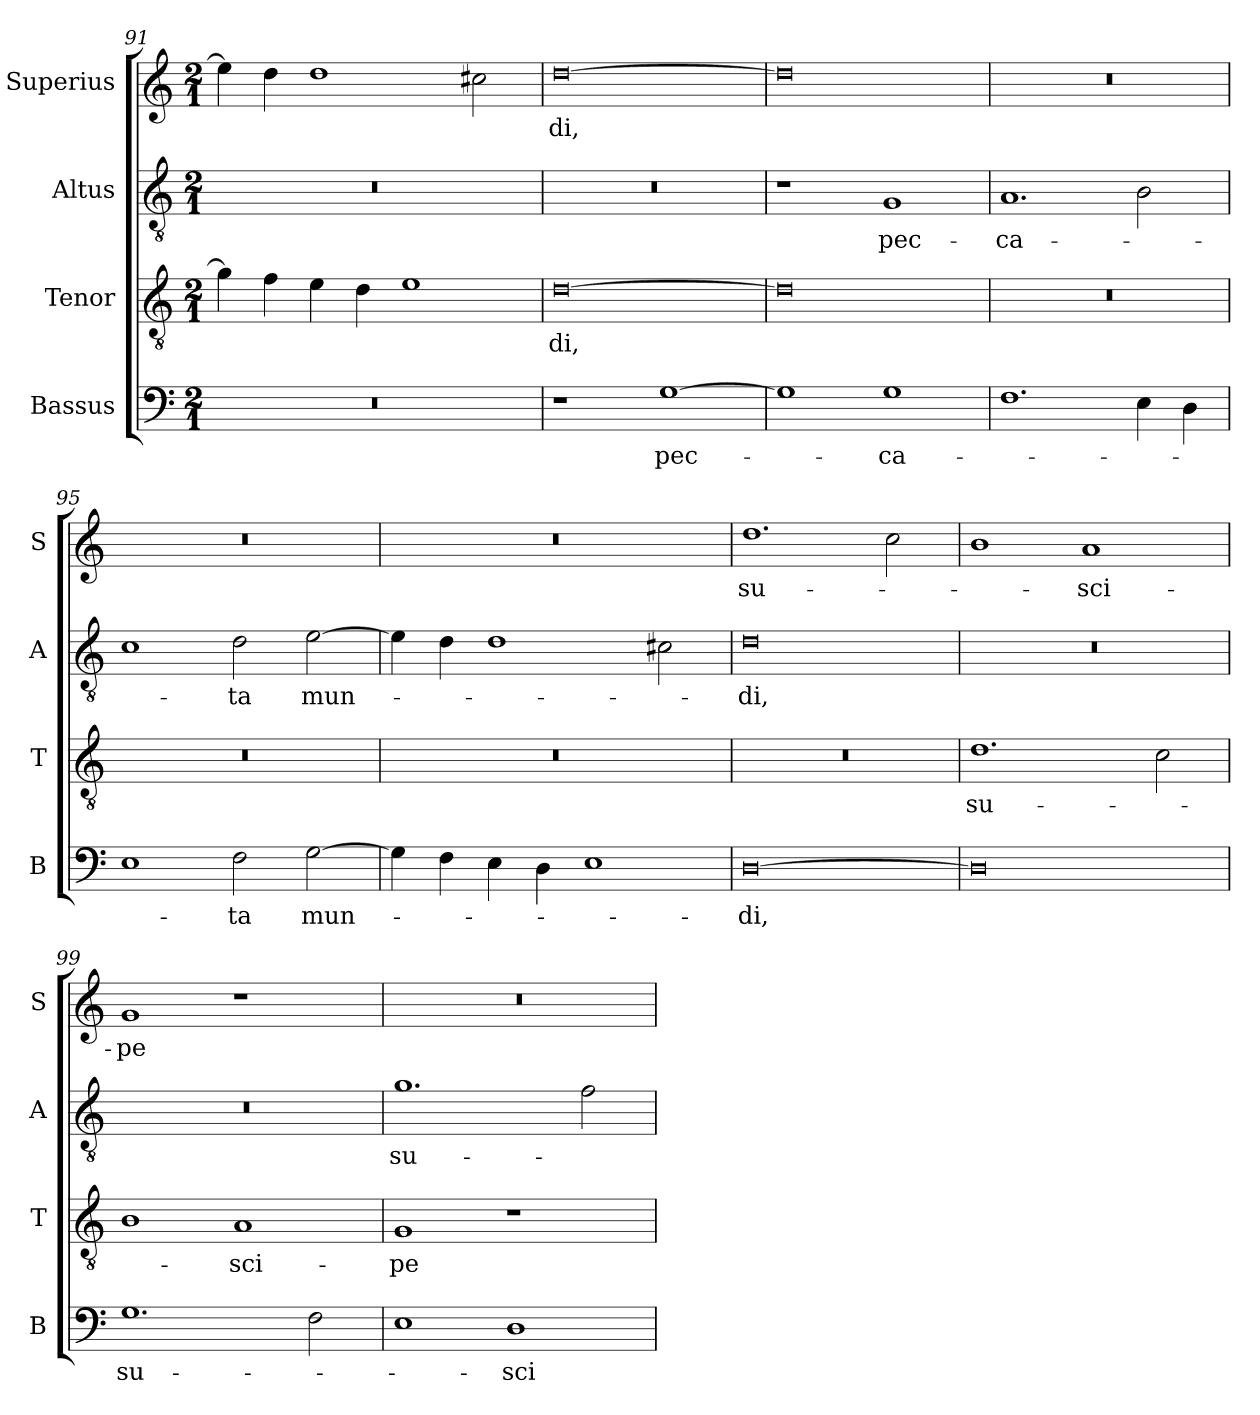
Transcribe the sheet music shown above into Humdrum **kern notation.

**kern	**text	**kern	**text	**kern	**text	**kern	**text
*part4	*part4	*part3	*part3	*part2	*part2	*part1	*part1
*staff4	*staff4	*staff3	*staff3	*staff2	*staff2	*staff1	*staff1
*I"Bassus	*	*I"Tenor	*	*I"Altus	*	*I"Superius	*
*I'B	*	*I'T	*	*I'A	*	*I'S	*
*clefF4	*	*clefGv2	*	*clefGv2	*	*clefG2	*
*k[]	*	*k[]	*	*k[]	*	*k[]	*
*M2/1	*	*M2/1	*	*M2/1	*	*M2/1	*
=91	=91	=91	=91	=91	=91	=91	=91
0r	.	4g\]	.	0r	.	4ee\]	.
.	.	4f\	.	.	.	4dd\	.
.	.	4e\	.	.	.	1dd	.
.	.	4d\	.	.	.	.	.
.	.	1e	.	.	.	.	.
.	.	.	.	.	.	2cc#X\	.
=92	=92	=92	=92	=92	=92	=92	=92
1r	.	[0d	-di,	0r	.	[0dd	-di,
[1G	pec-	.	.	.	.	.	.
=93	=93	=93	=93	=93	=93	=93	=93
1G]	.	0d]	.	1r	.	0dd]	.
1G	-ca-	.	.	1G	pec-	.	.
=94	=94	=94	=94	=94	=94	=94	=94
1.F	.	0r	.	1.A	-ca-	0r	.
4E\	.	.	.	2B\	.	.	.
4D\	.	.	.	.	.	.	.
=95	=95	=95	=95	=95	=95	=95	=95
1E	.	0r	.	1c	.	0r	.
2F\	-ta	.	.	2d\	-ta	.	.
[2G\	mun-	.	.	[2e\	mun-	.	.
=96	=96	=96	=96	=96	=96	=96	=96
4G\]	.	0r	.	4e\]	.	0r	.
4F\	.	.	.	4d\	.	.	.
4E\	.	.	.	1d	.	.	.
4D\	.	.	.	.	.	.	.
1E	.	.	.	.	.	.	.
.	.	.	.	2c#X\	.	.	.
=97	=97	=97	=97	=97	=97	=97	=97
[0D	-di,	0r	.	0d	-di,	1.dd	su-
.	.	.	.	.	.	2cc\	.
=98	=98	=98	=98	=98	=98	=98	=98
0D]	.	1.d	su-	0r	.	1b	.
.	.	.	.	.	.	1a	-sci-
.	.	2c\	.	.	.	.	.
=99	=99	=99	=99	=99	=99	=99	=99
1.G	su-	1B	.	0r	.	1g	-pe
.	.	1A	-sci-	.	.	1r	.
2F\	.	.	.	.	.	.	.
=100	=100	=100	=100	=100	=100	=100	=100
1E	.	1G	-pe	1.g	su-	0r	.
1D	-sci-	1r	.	.	.	.	.
.	.	.	.	2f\	.	.	.
=	=	=	=	=	=	=	=
*-	*-	*-	*-	*-	*-	*-	*-
